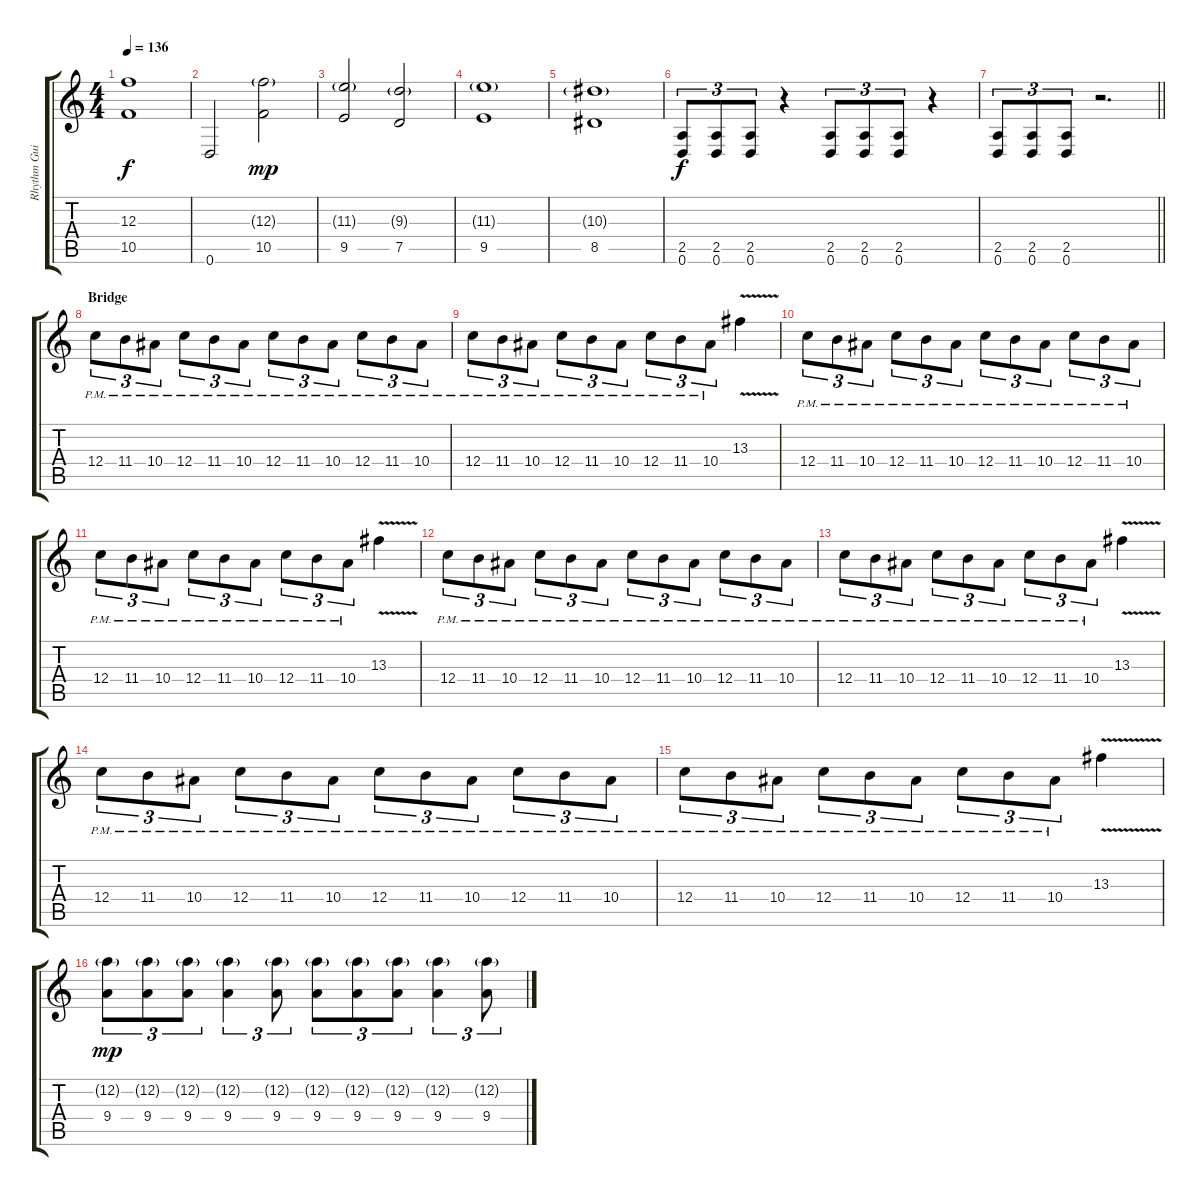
\track ("Rhythm Guitar - Right" "Rhythm Gui") {instrument overdrivenguitar}
\staff {score tabs}
\tuning (D4 A3 F3 C3 G2 D2) {hide}
\ts (4 4)
\tempo 136
\clef g2
\ks c
(12.3{t} 10.5{t}).1{dy f} |
0.6.2{volume 13} (12.3{g} 10.5).2{dy mp} |
(11.3{g} 9.5).2 (9.3{g} 7.5).2 |
(11.3{g} 9.5).1 |
(10.3{g} 8.5).1 |
(2.5 0.6).8{tu (3 2) dy f} (2.5 0.6).8{tu (3 2)} (2.5 0.6).8{tu (3 2)} r.4 (2.5 0.6).8{tu (3 2)} (2.5 0.6).8{tu (3 2)} (2.5 0.6).8{tu (3 2)} r.4 |
\barLineRight lightlight
(2.5 0.6).8{tu (3 2)} (2.5 0.6).8{tu (3 2)} (2.5 0.6).8{tu (3 2)} r.2{d} |
\section ("" "Bridge")
12.4{pm}.8{tu (3 2)} 11.4{pm}.8{tu (3 2)} 10.4{pm}.8{tu (3 2)} 12.4{pm}.8{tu (3 2)} 11.4{pm}.8{tu (3 2)} 10.4{pm}.8{tu (3 2)} 12.4{pm}.8{tu (3 2)} 11.4{pm}.8{tu (3 2)} 10.4{pm}.8{tu (3 2)} 12.4{pm}.8{tu (3 2)} 11.4{pm}.8{tu (3 2)} 10.4{pm}.8{tu (3 2)} |
12.4{pm}.8{tu (3 2)} 11.4{pm}.8{tu (3 2)} 10.4{pm}.8{tu (3 2)} 12.4{pm}.8{tu (3 2)} 11.4{pm}.8{tu (3 2)} 10.4{pm}.8{tu (3 2)} 12.4{pm}.8{tu (3 2)} 11.4{pm}.8{tu (3 2)} 10.4{pm}.8{tu (3 2)} 13.3{v}.4 |
12.4{pm}.8{tu (3 2)} 11.4{pm}.8{tu (3 2)} 10.4{pm}.8{tu (3 2)} 12.4{pm}.8{tu (3 2)} 11.4{pm}.8{tu (3 2)} 10.4{pm}.8{tu (3 2)} 12.4{pm}.8{tu (3 2)} 11.4{pm}.8{tu (3 2)} 10.4{pm}.8{tu (3 2)} 12.4{pm}.8{tu (3 2)} 11.4{pm}.8{tu (3 2)} 10.4{pm}.8{tu (3 2)} |
12.4{pm}.8{tu (3 2)} 11.4{pm}.8{tu (3 2)} 10.4{pm}.8{tu (3 2)} 12.4{pm}.8{tu (3 2)} 11.4{pm}.8{tu (3 2)} 10.4{pm}.8{tu (3 2)} 12.4{pm}.8{tu (3 2)} 11.4{pm}.8{tu (3 2)} 10.4{pm}.8{tu (3 2)} 13.3{v}.4 |
12.4{pm}.8{tu (3 2)} 11.4{pm}.8{tu (3 2)} 10.4{pm}.8{tu (3 2)} 12.4{pm}.8{tu (3 2)} 11.4{pm}.8{tu (3 2)} 10.4{pm}.8{tu (3 2)} 12.4{pm}.8{tu (3 2)} 11.4{pm}.8{tu (3 2)} 10.4{pm}.8{tu (3 2)} 12.4{pm}.8{tu (3 2)} 11.4{pm}.8{tu (3 2)} 10.4{pm}.8{tu (3 2)} |
12.4{pm}.8{tu (3 2)} 11.4{pm}.8{tu (3 2)} 10.4{pm}.8{tu (3 2)} 12.4{pm}.8{tu (3 2)} 11.4{pm}.8{tu (3 2)} 10.4{pm}.8{tu (3 2)} 12.4{pm}.8{tu (3 2)} 11.4{pm}.8{tu (3 2)} 10.4{pm}.8{tu (3 2)} 13.3{v}.4 |
12.4{pm}.8{tu (3 2)} 11.4{pm}.8{tu (3 2)} 10.4{pm}.8{tu (3 2)} 12.4{pm}.8{tu (3 2)} 11.4{pm}.8{tu (3 2)} 10.4{pm}.8{tu (3 2)} 12.4{pm}.8{tu (3 2)} 11.4{pm}.8{tu (3 2)} 10.4{pm}.8{tu (3 2)} 12.4{pm}.8{tu (3 2)} 11.4{pm}.8{tu (3 2)} 10.4{pm}.8{tu (3 2)} |
12.4{pm}.8{tu (3 2)} 11.4{pm}.8{tu (3 2)} 10.4{pm}.8{tu (3 2)} 12.4{pm}.8{tu (3 2)} 11.4{pm}.8{tu (3 2)} 10.4{pm}.8{tu (3 2)} 12.4{pm}.8{tu (3 2)} 11.4{pm}.8{tu (3 2)} 10.4{pm}.8{tu (3 2)} 13.3{v}.4 |
(12.2{g} 9.4).8{tu (3 2) dy mp} (12.2{g} 9.4).8{tu (3 2)} (12.2{g} 9.4).8{tu (3 2)} (12.2{g} 9.4).4{tu (3 2)} (12.2{g} 9.4).8{tu (3 2)} (12.2{g} 9.4).8{tu (3 2)} (12.2{g} 9.4).8{tu (3 2)} (12.2{g} 9.4).8{tu (3 2)} (12.2{g} 9.4).4{tu (3 2)} (12.2{g} 9.4).8{tu (3 2)}
